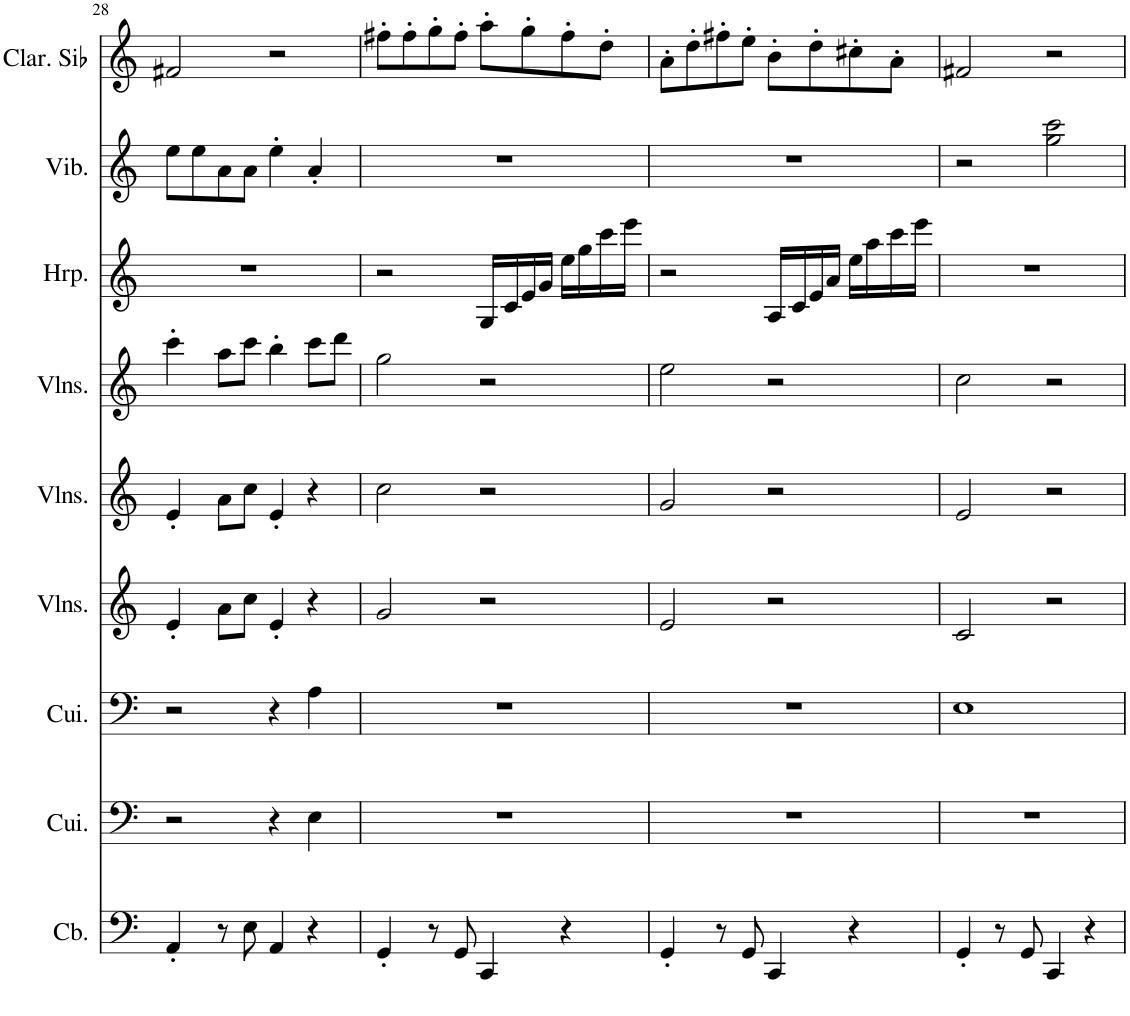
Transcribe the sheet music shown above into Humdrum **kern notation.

**kern	**kern	**kern	**kern	**kern	**kern	**kern	**kern	**kern
*part9	*part8	*part7	*part6	*part5	*part4	*part3	*part2	*part1
*staff9	*staff8	*staff7	*staff6	*staff5	*staff4	*staff3	*staff2	*staff1
*I"Contrebasse	*I"Cuivres	*I"Cuivres	*I"Violons	*I"Violons	*I"Violons	*I"Harpe	*I"Vibraphone	*I"Clarinette en Sib, Timid
*I'Cb.	*I'Cui.	*I'Cui.	*I'Vlns.	*I'Vlns.	*I'Vlns.	*I'Hrp.	*I'Vib.	*I'Clar. Sib
!!LO:PB:g=z
*clefF4	*clefF4	*clefF4	*clefG2	*clefG2	*clefG2	*clefG2	*clefG2	*clefG2
*Trd7c12	*	*	*	*	*	*	*	*Trd1c2
*k[]	*k[]	*k[]	*k[]	*k[]	*k[]	*k[]	*k[]	*k[]
*M4/4	*M4/4	*M4/4	*M4/4	*M4/4	*M4/4	*M4/4	*M4/4	*M4/4
=28	=28	=28	=28	=28	=28	=28	=28	=28
4AA'/	2r	2r	4e'/	4e'/	4ccc'\	1r	8ee\L	2f#X/
.	.	.	.	.	.	.	8ee\	.
8r	.	.	8a\L	8a\L	8aa\L	.	8a\	.
8E\	.	.	8cc\J	8cc\J	8ccc\J	.	8a\J	.
4AA/	4r	4r	4e'/	4e'/	4bb'\	.	4ee'\	2r
4r	4E\	4A\	4r	4r	8ccc\L	.	4a'/	.
.	.	.	.	.	8ddd\J	.	.	.
=29	=29	=29	=29	=29	=29	=29	=29	=29
4GG'/	1r	1r	2g/	2cc\	2gg\	2r	1r	8ff#X'\L
.	.	.	.	.	.	.	.	8ff#'\
8r	.	.	.	.	.	.	.	8gg'\
8GG/	.	.	.	.	.	.	.	8ff#'\J
4CC/	.	.	2r	2r	2r	16G/LL	.	8aa'\L
.	.	.	.	.	.	16c/	.	.
.	.	.	.	.	.	16e/	.	8gg'\
.	.	.	.	.	.	16g/JJ	.	.
4r	.	.	.	.	.	16ee\LL	.	8ff#'\
.	.	.	.	.	.	16gg\	.	.
.	.	.	.	.	.	16ccc\	.	8dd'\J
.	.	.	.	.	.	16eee\JJ	.	.
=30	=30	=30	=30	=30	=30	=30	=30	=30
4GG'/	1r	1r	2e/	2g/	2ee\	2r	1r	8a'\L
.	.	.	.	.	.	.	.	8dd'\
8r	.	.	.	.	.	.	.	8ff#X'\
8GG/	.	.	.	.	.	.	.	8ee'\J
4CC/	.	.	2r	2r	2r	16A/LL	.	8b'\L
.	.	.	.	.	.	16c/	.	.
.	.	.	.	.	.	16e/	.	8dd'\
.	.	.	.	.	.	16a/JJ	.	.
4r	.	.	.	.	.	16ee\LL	.	8cc#X'\
.	.	.	.	.	.	16aa\	.	.
.	.	.	.	.	.	16ccc\	.	8a'\J
.	.	.	.	.	.	16eee\JJ	.	.
=31	=31	=31	=31	=31	=31	=31	=31	=31
4GG'/	1r	1E	2c/	2e/	2cc\	1r	2r	2f#X/
8r	.	.	.	.	.	.	.	.
8GG/	.	.	.	.	.	.	.	.
4CC/	.	.	2r	2r	2r	.	2gg\ 2ccc\	2r
4r	.	.	.	.	.	.	.	.
=	=	=	=	=	=	=	=	=
*-	*-	*-	*-	*-	*-	*-	*-	*-
